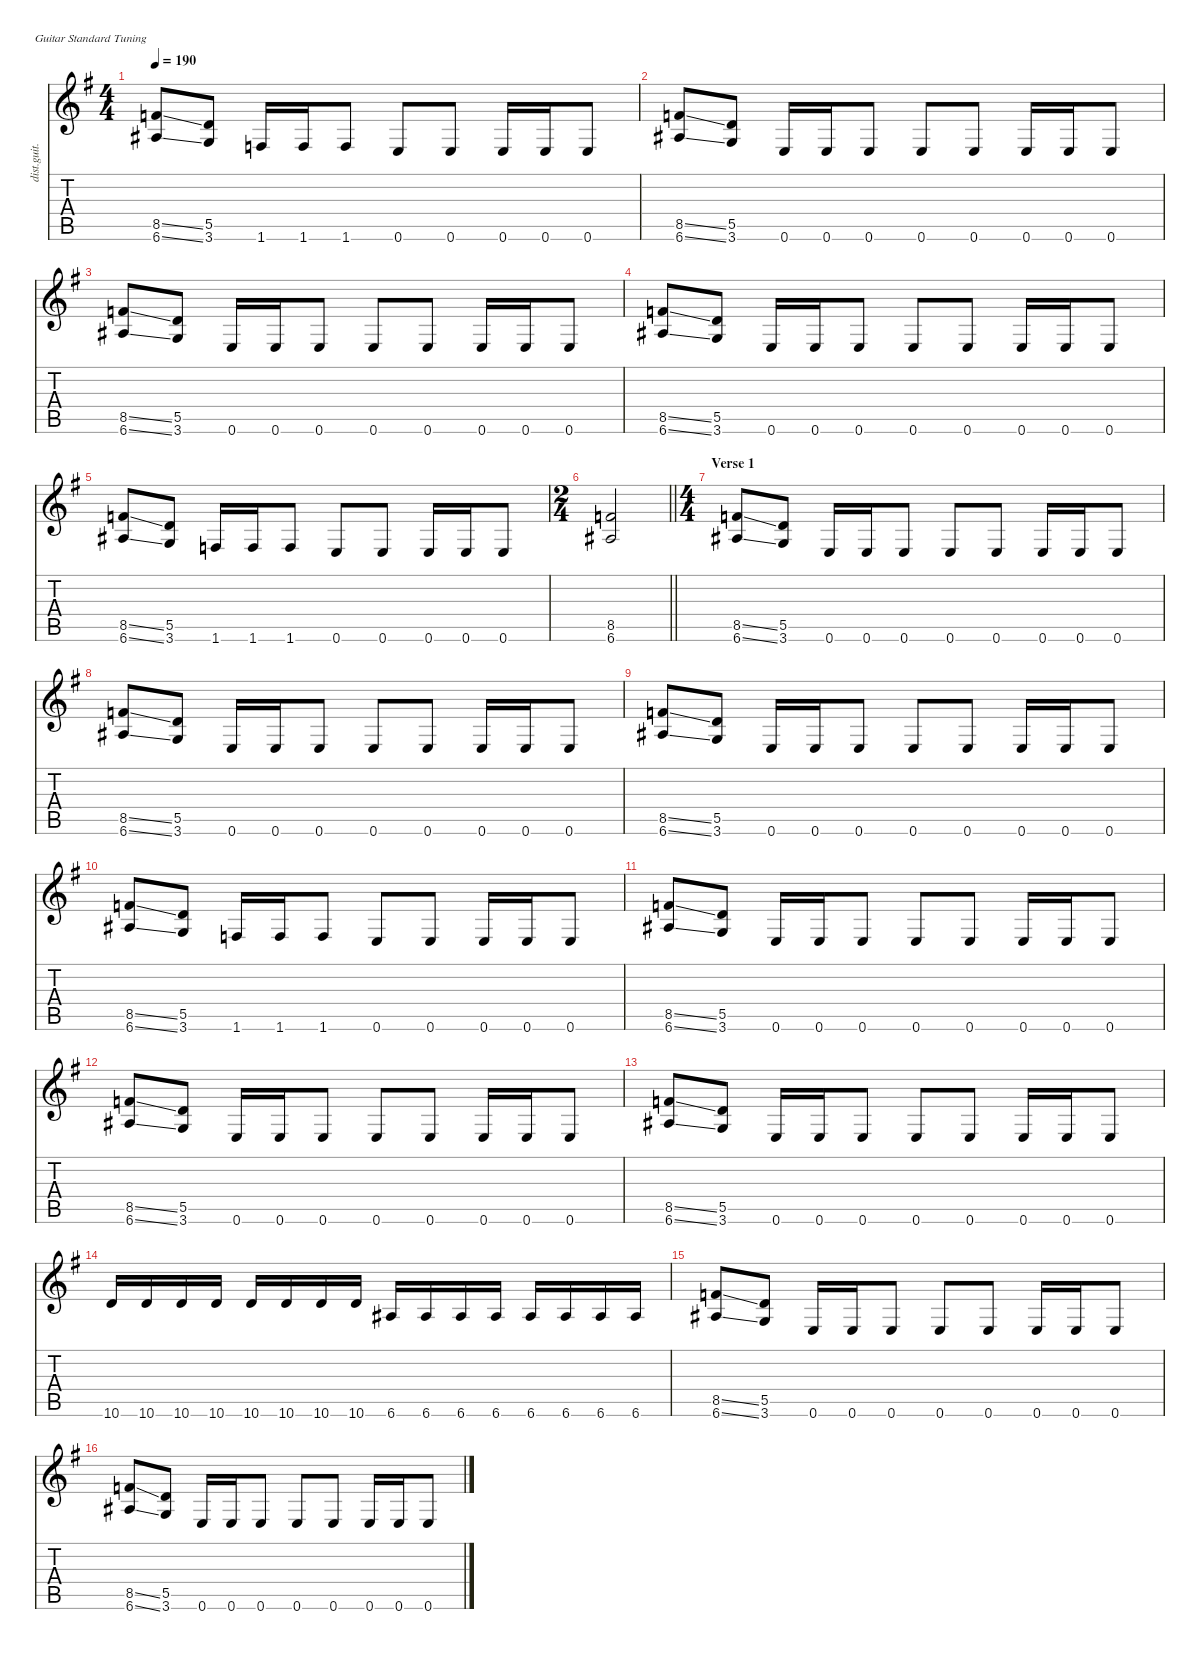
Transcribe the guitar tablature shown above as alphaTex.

\defaultSystemsLayout 4
\hideDynamics
\bracketExtendMode nobrackets
\otherSystemsTrackNameOrientation horizontal
\track ("Guitar 2" "dist.guit.") {instrument distortionguitar}
\staff {score tabs}
\tuning (E4 B3 G3 D3 A2 E2)
\ts (4 4)
\tempo 190
\clef g2
\ks eminor
(8.5{ss acc forcenatural} 6.6{ss acc #}).8{dy f beam Up} (5.5{acc forcenatural} 3.6{acc forcenatural}).8{beam Up} 1.6{acc forcenatural}.16{beam Up} 1.6{acc forcenatural}.16{beam Up} 1.6{acc forcenatural}.8{beam Up} 0.6{acc forcenatural}.8{beam Up} 0.6{acc forcenatural}.8{beam Up} 0.6{acc forcenatural}.16{beam Up} 0.6{acc forcenatural}.16{beam Up} 0.6{acc forcenatural}.8{beam Up} |
(8.5{ss acc forcenatural} 6.6{ss acc #}).8{beam Up} (5.5{acc forcenatural} 3.6{acc forcenatural}).8{beam Up} 0.6{acc forcenatural}.16{beam Up} 0.6{acc forcenatural}.16{beam Up} 0.6{acc forcenatural}.8{beam Up} 0.6{acc forcenatural}.8{beam Up} 0.6{acc forcenatural}.8{beam Up} 0.6{acc forcenatural}.16{beam Up} 0.6{acc forcenatural}.16{beam Up} 0.6{acc forcenatural}.8{beam Up} |
(8.5{ss acc forcenatural} 6.6{ss acc #}).8{beam Up} (5.5{acc forcenatural} 3.6{acc forcenatural}).8{beam Up} 0.6{acc forcenatural}.16{beam Up} 0.6{acc forcenatural}.16{beam Up} 0.6{acc forcenatural}.8{beam Up} 0.6{acc forcenatural}.8{beam Up} 0.6{acc forcenatural}.8{beam Up} 0.6{acc forcenatural}.16{beam Up} 0.6{acc forcenatural}.16{beam Up} 0.6{acc forcenatural}.8{beam Up} |
(8.5{ss acc forcenatural} 6.6{ss acc #}).8{beam Up} (5.5{acc forcenatural} 3.6{acc forcenatural}).8{beam Up} 0.6{acc forcenatural}.16{beam Up} 0.6{acc forcenatural}.16{beam Up} 0.6{acc forcenatural}.8{beam Up} 0.6{acc forcenatural}.8{beam Up} 0.6{acc forcenatural}.8{beam Up} 0.6{acc forcenatural}.16{beam Up} 0.6{acc forcenatural}.16{beam Up} 0.6{acc forcenatural}.8{beam Up} |
(8.5{ss acc forcenatural} 6.6{ss acc #}).8{beam Up} (5.5{acc forcenatural} 3.6{acc forcenatural}).8{beam Up} 1.6{acc forcenatural}.16{beam Up} 1.6{acc forcenatural}.16{beam Up} 1.6{acc forcenatural}.8{beam Up} 0.6{acc forcenatural}.8{beam Up} 0.6{acc forcenatural}.8{beam Up} 0.6{acc forcenatural}.16{beam Up} 0.6{acc forcenatural}.16{beam Up} 0.6{acc forcenatural}.8{beam Up} |
\ts (2 4)
\beaming (8 2 2)
\barLineRight lightlight
(8.5{acc forcenatural} 6.6{acc #}).2{beam Up} |
\ts (4 4)
\beaming (8 2 2 2 2)
\section ("" "Verse 1")
(8.5{ss acc forcenatural} 6.6{ss acc #}).8{beam Up} (5.5{acc forcenatural} 3.6{acc forcenatural}).8{beam Up} 0.6{acc forcenatural}.16{beam Up} 0.6{acc forcenatural}.16{beam Up} 0.6{acc forcenatural}.8{beam Up} 0.6{acc forcenatural}.8{beam Up} 0.6{acc forcenatural}.8{beam Up} 0.6{acc forcenatural}.16{beam Up} 0.6{acc forcenatural}.16{beam Up} 0.6{acc forcenatural}.8{beam Up} |
(8.5{ss acc forcenatural} 6.6{ss acc #}).8{beam Up} (5.5{acc forcenatural} 3.6{acc forcenatural}).8{beam Up} 0.6{acc forcenatural}.16{beam Up} 0.6{acc forcenatural}.16{beam Up} 0.6{acc forcenatural}.8{beam Up} 0.6{acc forcenatural}.8{beam Up} 0.6{acc forcenatural}.8{beam Up} 0.6{acc forcenatural}.16{beam Up} 0.6{acc forcenatural}.16{beam Up} 0.6{acc forcenatural}.8{beam Up} |
(8.5{ss acc forcenatural} 6.6{ss acc #}).8{beam Up} (5.5{acc forcenatural} 3.6{acc forcenatural}).8{beam Up} 0.6{acc forcenatural}.16{beam Up} 0.6{acc forcenatural}.16{beam Up} 0.6{acc forcenatural}.8{beam Up} 0.6{acc forcenatural}.8{beam Up} 0.6{acc forcenatural}.8{beam Up} 0.6{acc forcenatural}.16{beam Up} 0.6{acc forcenatural}.16{beam Up} 0.6{acc forcenatural}.8{beam Up} |
(8.5{ss acc forcenatural} 6.6{ss acc #}).8{beam Up} (5.5{acc forcenatural} 3.6{acc forcenatural}).8{beam Up} 1.6{acc forcenatural}.16{beam Up} 1.6{acc forcenatural}.16{beam Up} 1.6{acc forcenatural}.8{beam Up} 0.6{acc forcenatural}.8{beam Up} 0.6{acc forcenatural}.8{beam Up} 0.6{acc forcenatural}.16{beam Up} 0.6{acc forcenatural}.16{beam Up} 0.6{acc forcenatural}.8{beam Up} |
(8.5{ss acc forcenatural} 6.6{ss acc #}).8{beam Up} (5.5{acc forcenatural} 3.6{acc forcenatural}).8{beam Up} 0.6{acc forcenatural}.16{beam Up} 0.6{acc forcenatural}.16{beam Up} 0.6{acc forcenatural}.8{beam Up} 0.6{acc forcenatural}.8{beam Up} 0.6{acc forcenatural}.8{beam Up} 0.6{acc forcenatural}.16{beam Up} 0.6{acc forcenatural}.16{beam Up} 0.6{acc forcenatural}.8{beam Up} |
(8.5{ss acc forcenatural} 6.6{ss acc #}).8{beam Up} (5.5{acc forcenatural} 3.6{acc forcenatural}).8{beam Up} 0.6{acc forcenatural}.16{beam Up} 0.6{acc forcenatural}.16{beam Up} 0.6{acc forcenatural}.8{beam Up} 0.6{acc forcenatural}.8{beam Up} 0.6{acc forcenatural}.8{beam Up} 0.6{acc forcenatural}.16{beam Up} 0.6{acc forcenatural}.16{beam Up} 0.6{acc forcenatural}.8{beam Up} |
(8.5{ss acc forcenatural} 6.6{ss acc #}).8{beam Up} (5.5{acc forcenatural} 3.6{acc forcenatural}).8{beam Up} 0.6{acc forcenatural}.16{beam Up} 0.6{acc forcenatural}.16{beam Up} 0.6{acc forcenatural}.8{beam Up} 0.6{acc forcenatural}.8{beam Up} 0.6{acc forcenatural}.8{beam Up} 0.6{acc forcenatural}.16{beam Up} 0.6{acc forcenatural}.16{beam Up} 0.6{acc forcenatural}.8{beam Up} |
10.6{acc forcenatural}.16{beam Up} 10.6{acc forcenatural}.16{beam Up} 10.6{acc forcenatural}.16{beam Up} 10.6{acc forcenatural}.16{beam Up} 10.6{acc forcenatural}.16{beam Up} 10.6{acc forcenatural}.16{beam Up} 10.6{acc forcenatural}.16{beam Up} 10.6{acc forcenatural}.16{beam Up} 6.6{acc #}.16{beam Up} 6.6{acc #}.16{beam Up} 6.6{acc #}.16{beam Up} 6.6{acc #}.16{beam Up} 6.6{acc #}.16{beam Up} 6.6{acc #}.16{beam Up} 6.6{acc #}.16{beam Up} 6.6{acc #}.16{beam Up} |
(8.5{ss acc forcenatural} 6.6{ss acc #}).8{beam Up} (5.5{acc forcenatural} 3.6{acc forcenatural}).8{beam Up} 0.6{acc forcenatural}.16{beam Up} 0.6{acc forcenatural}.16{beam Up} 0.6{acc forcenatural}.8{beam Up} 0.6{acc forcenatural}.8{beam Up} 0.6{acc forcenatural}.8{beam Up} 0.6{acc forcenatural}.16{beam Up} 0.6{acc forcenatural}.16{beam Up} 0.6{acc forcenatural}.8{beam Up} |
(8.5{ss acc forcenatural} 6.6{ss acc #}).8{beam Up} (5.5{acc forcenatural} 3.6{acc forcenatural}).8{beam Up} 0.6{acc forcenatural}.16{beam Up} 0.6{acc forcenatural}.16{beam Up} 0.6{acc forcenatural}.8{beam Up} 0.6{acc forcenatural}.8{beam Up} 0.6{acc forcenatural}.8{beam Up} 0.6{acc forcenatural}.16{beam Up} 0.6{acc forcenatural}.16{beam Up} 0.6{acc forcenatural}.8{beam Up}
